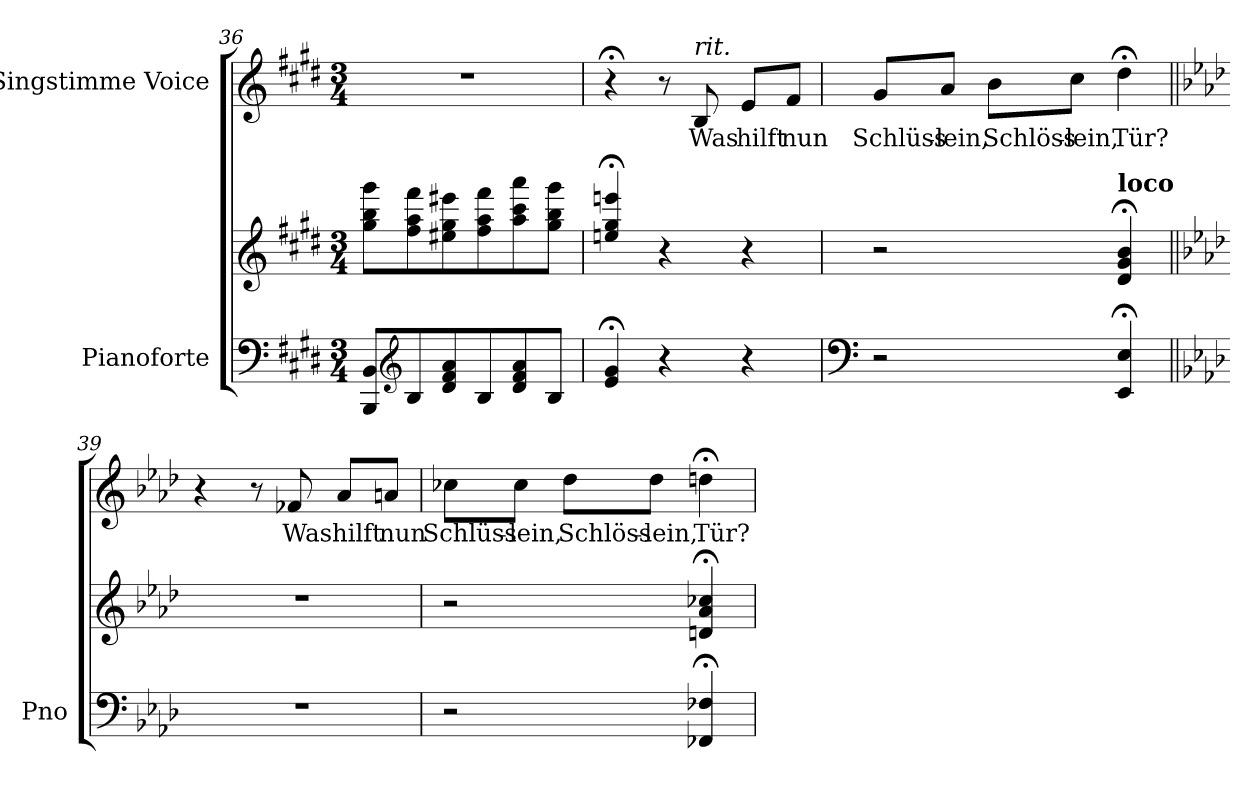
**kern	**kern	**kern	**text
*part2	*part2	*part1	*part1
*staff3	*staff2	*staff1	*staff1
*I"Pianoforte	*	*I"Singstimme Voice	*
*I'Pno	*	*	*
*clefF4	*clefG2	*clefG2	*
*k[f#c#g#d#]	*k[f#c#g#d#]	*k[f#c#g#d#]	*
*M3/4	*M3/4	*M3/4	*
=36	=36	=36	=36
8BBB/ 8BB/L	8gg#\ 8bb\ 8ggg#\L	2.r	.
*clefG2	*	*	*
8B/	8ff#\ 8aa\ 8fff#\	.	.
8d#/ 8f#/ 8a/	8ee#X\ 8gg#\ 8eee#X\	.	.
8B/	8ff#\ 8aa\ 8fff#\	.	.
8d#/ 8f#/ 8a/	8aa\ 8ccc#\ 8aaa\	.	.
8B/J	8gg#\ 8bb\ 8ggg#\J	.	.
=37	=37	=37	=37
4e/;< 4g#/;<	4een/;< 4gg#/;< 4eeen/;<	4r;<	.
4r	4r	8r	.
!	!	!LO:TX:a:i:t=rit.	!
.	.	8B/	Was
4r	4r	8e/L	hilft
.	.	8f#/J	nun
=38	=38	=38	=38
*clefF4	*	*	*
2r	2r	8g#/L	Schlüss-
.	.	8a/J	-lein,
.	.	8b\L	Schlöss-
.	.	8cc#\J	-lein,
!	!LO:TX:a:B:t=loco	!	!
4EE/;< 4E/;<	4d#/;< 4g#/;< 4b/;<	4dd#;<\	Tür?
=39||	=39||	=39||	=39||
*k[b-e-a-d-]	*k[b-e-a-d-]	*k[b-e-a-d-]	*
2.r	2.r	4r	.
.	.	8r	.
.	.	8f-X/	Was
.	.	8a-/L	hilft
.	.	8an/J	nun
=40	=40	=40	=40
2r	2r	8cc-X\L	Schlüss-
.	.	8cc-\J	-lein,
.	.	8dd-\L	Schlöss-
.	.	8dd-\J	-lein,
4FF-X/;< 4F-X/;<	4dn/;< 4a-/;< 4cc-X/;<	4ddn;<\	Tür?
=	=	=	=
*-	*-	*-	*-
